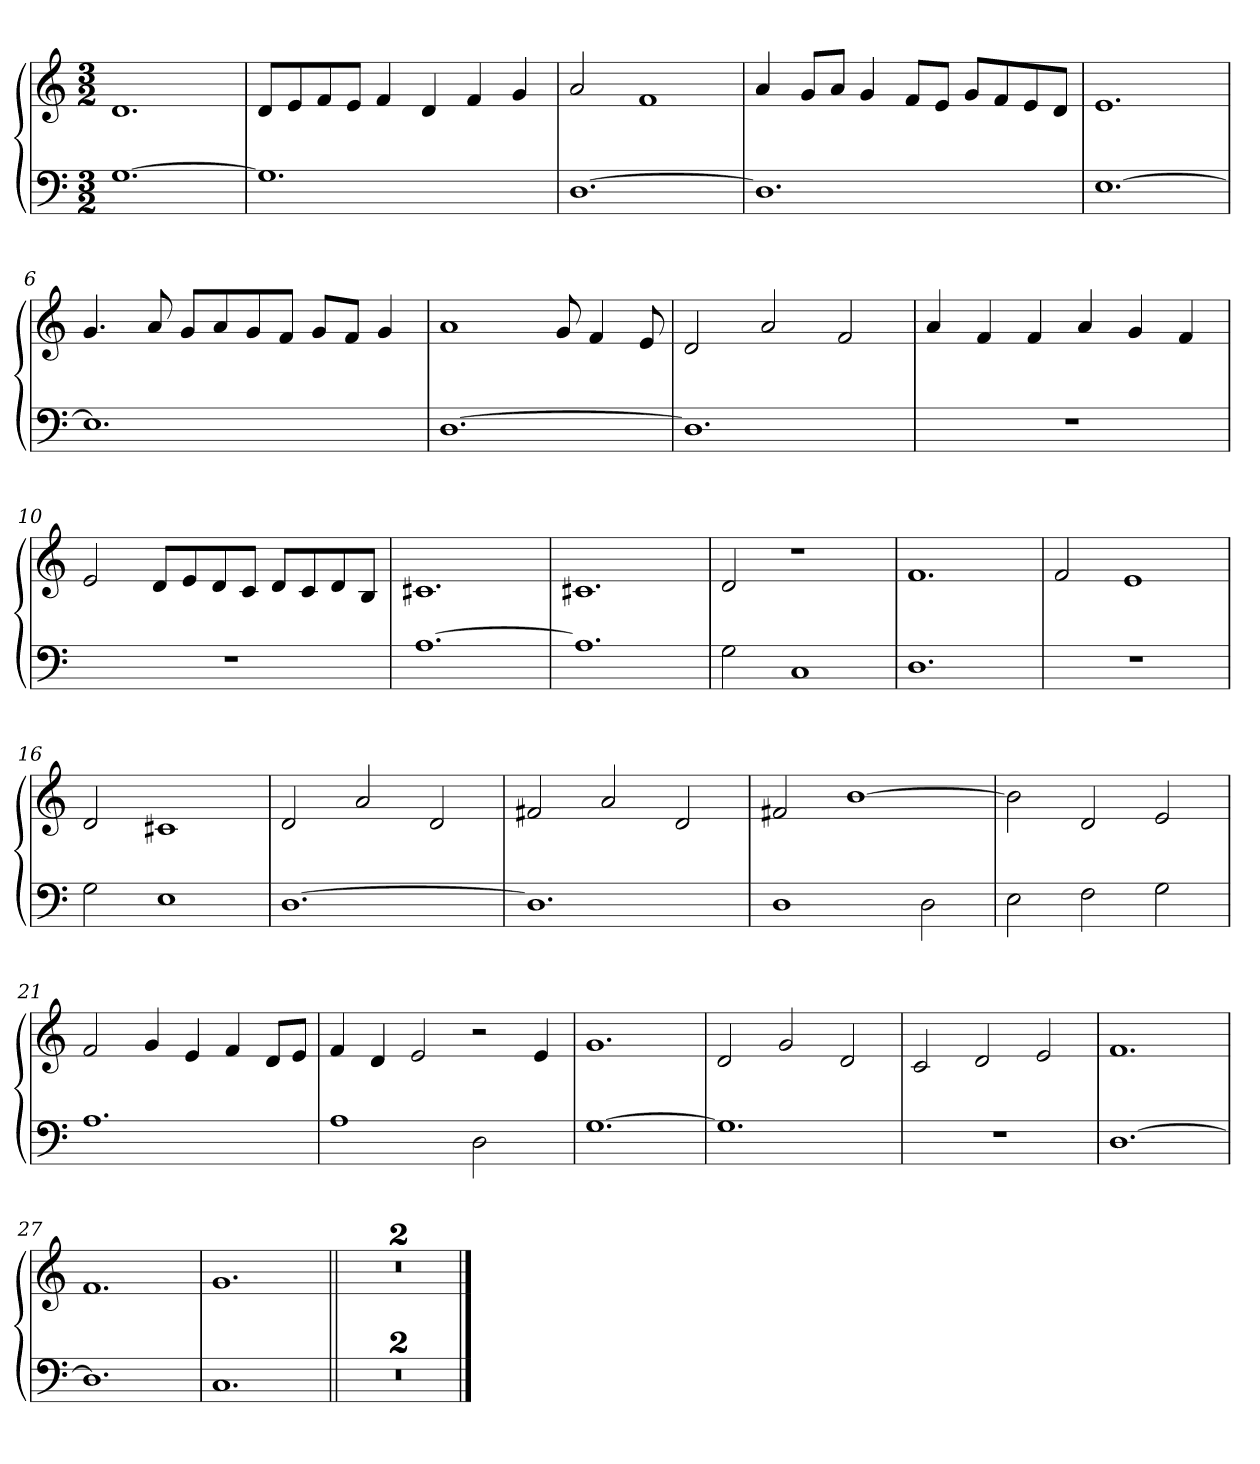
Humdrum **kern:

**kern	**kern
*part2	*part1
*staff2	*staff1
*clefF4	*clefG2
*k[]	*k[]
*C:	*C:
*M3/2	*M3/2
=1	=1
[1.G	1.d
=2	=2
1.G]	8d/L
.	8e/
.	8f/
.	8e/J
.	4f/
.	4d/
.	4f/
.	4g/
=3	=3
[1.D	2a/
.	1f
=4	=4
1.D]	4a/
.	8g/L
.	8a/J
.	4g/
.	8f/L
.	8e/J
.	8g/L
.	8f/
.	8e/
.	8d/J
=5	=5
[1.E	1.e
=6	=6
1.E]	4.g/
.	8a/
.	8g/L
.	8a/
.	8g/
.	8f/J
.	8g/L
.	8f/J
.	4g/
=7	=7
[1.D	1a
.	8g/
.	4f/
.	8e/
!!LO:LB:g=z
=8	=8
1.D]	2d/
.	2a/
.	2f/
=9	=9
1.r	4a/
.	4f/
.	4f/
.	4a/
.	4g/
.	4f/
=10	=10
1.r	2e/
.	8d/L
.	8e/
.	8d/
.	8c/J
.	8d/L
.	8c/
.	8d/
.	8B/J
=11	=11
[1.A	1.c#X
=12	=12
1.A]	1.c#X
=13	=13
2G\	2d/
1C	1r
=14	=14
1.D	1.f
=15	=15
1.r	2f/
.	1e
=16	=16
2G\	2d/
1E	1c#i
!!LO:LB:g=z
=17	=17
[1.D	2d/
.	2a/
.	2d/
=18	=18
1.D]	2f#i/
.	2a/
.	2d/
=19	=19
1D	2f#i/
.	[1b
2D\	.
=20	=20
2E\	2b\]
2F\	2d/
2G\	2e/
=21	=21
1.A	2f/
.	4g/
.	4e/
.	4f/
.	8d/L
.	8e/J
=22	=22
1A	4f/
.	4d/
.	2e/
2D\	2r
4ryy	4e/
=23	=23
[1.G	1.g
=24	=24
1.G]	2d/
.	2g/
.	2d/
=25	=25
1.r	2c/
.	2d/
.	2e/
=26	=26
[1.D	1.f
!!LO:LB:g=z
=27	=27
1.D]	1.f
=28	=28
1.C	1.g
=29||	=29||
1.r	1.r
=30	=30
1.r	1.r
==	==
*-	*-
